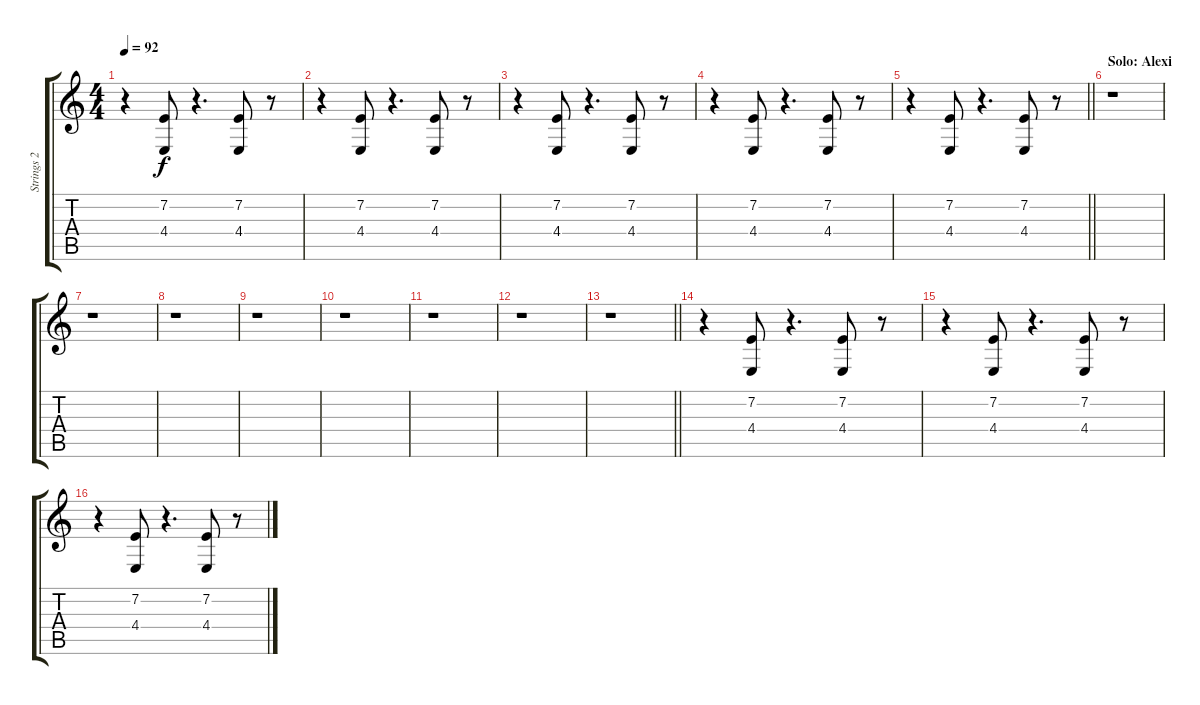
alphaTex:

\track ("Strings 2" "Strings 2") {instrument stringensemble1}
\staff {score tabs}
\tuning (D4 A3 F3 C3 G2 D2) {hide}
\ts (4 4)
\tempo 92
\clef g2
\ks c
r.4{dy f volume 10 balance 13} (7.2 4.4).8 r.4{d} (7.2 4.4).8 r.8 |
r.4{volume 10 balance 13} (7.2 4.4).8 r.4{d} (7.2 4.4).8 r.8 |
r.4{volume 10 balance 13} (7.2 4.4).8 r.4{d} (7.2 4.4).8 r.8 |
r.4{volume 10 balance 13} (7.2 4.4).8 r.4{d} (7.2 4.4).8 r.8 |
\barLineRight lightlight
r.4{volume 10 balance 13} (7.2 4.4).8 r.4{d} (7.2 4.4).8 r.8 |
\section ("" "Solo: Alexi")
r.1 |
r.1 |
r.1 |
r.1 |
r.1 |
r.1 |
r.1 |
\barLineRight lightlight
r.1 |
r.4{volume 10 balance 13} (7.2 4.4).8 r.4{d} (7.2 4.4).8 r.8 |
r.4{volume 10 balance 13} (7.2 4.4).8 r.4{d} (7.2 4.4).8 r.8 |
r.4{volume 10 balance 13} (7.2 4.4).8 r.4{d} (7.2 4.4).8 r.8
